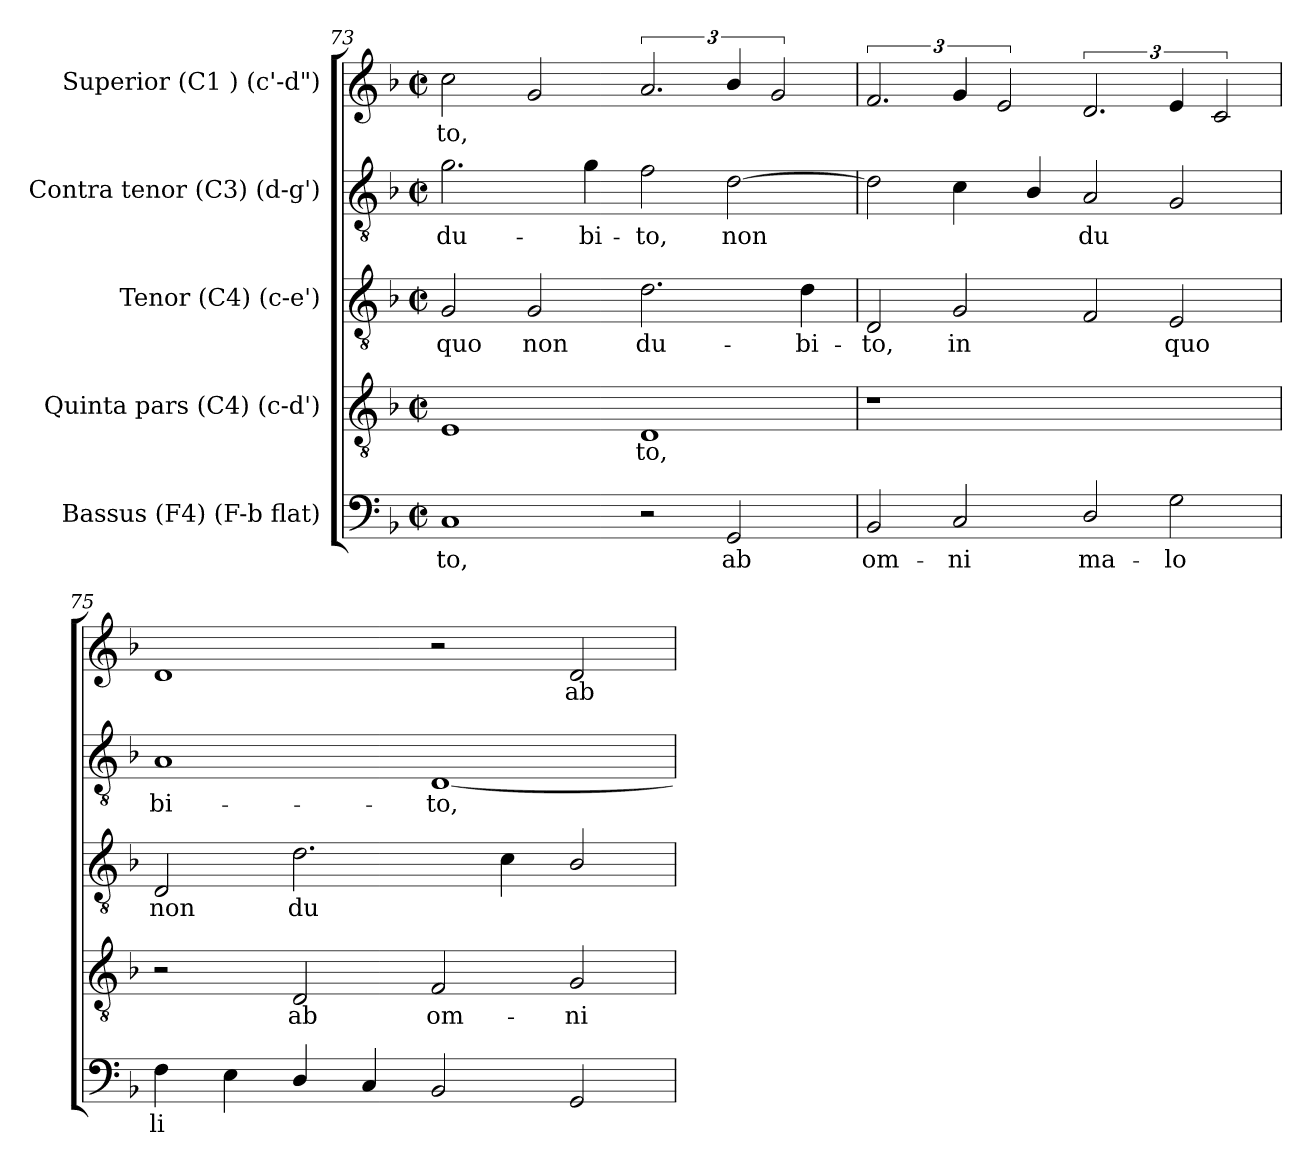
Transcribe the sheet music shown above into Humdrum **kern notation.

**kern	**text	**kern	**text	**kern	**text	**kern	**text	**kern	**text
*part5	*part5	*part4	*part4	*part3	*part3	*part2	*part2	*part1	*part1
*staff5	*staff5	*staff4	*staff4	*staff3	*staff3	*staff2	*staff2	*staff1	*staff1
*I"Bassus (F4)  (F-b flat)	*	*I"Quinta pars (C4)  (c-d')	*	*I"Tenor (C4)  (c-e')	*	*I"Contra tenor (C3)  (d-g')	*	*I"Superior (C1 )  (c'-d")	*
*clefF4	*	*clefGv2	*	*clefGv2	*	*clefGv2	*	*clefG2	*
*k[b-]	*	*k[b-]	*	*k[b-]	*	*k[b-]	*	*k[b-]	*
*F:	*	*F:	*	*F:	*	*F:	*	*F:	*
*M2/2	*	*M2/2	*	*M2/2	*	*M2/2	*	*M2/2	*
*met(c|)	*	*met(c|)	*	*met(c|)	*	*met(c|)	*	*met(c|)	*
=73	=73	=73	=73	=73	=73	=73	=73	=73	=73
!	!LO:LY:b:cj	!	!LO:LY:b:cj	!	!LO:LY:b:cj	!	!LO:LY:b:cj	!	!LO:LY:b:cj
1C	-to,	1E	--	2G/	quo	2.g\	du-	2cc\	-to,
!	!	!	!	!	!LO:LY:b:cj	!	!	!	!LO:LY:b:cj
.	.	.	.	2G/	non	.	.	2g/	.
!	!	!	!	!	!	!	!LO:LY:b:cj	!	!
.	.	.	.	.	.	4g\	-bi-	.	.
!	!	!	!LO:LY:b:cj	!	!LO:LY:b:cj	!	!LO:LY:b:cj	!	!LO:LY:b:cj
2r	.	1D	-to,	2.d\	du-	2f\	-to,	3.a/	.
!	!LO:LY:b:cj	!	!	!	!	!	!LO:LY:b:cj	!	!LO:LY:b:cj
2GG/	ab	.	.	.	.	[>2d\	non	6b-/	.
!	!	!	!	!	!	!	!	!	!LO:LY:b:cj
.	.	.	.	.	.	.	.	3g/	.
!	!	!	!	!	!LO:LY:b:cj	!	!	!	!
.	.	.	.	4d\	-bi-	.	.	.	.
=74	=74	=74	=74	=74	=74	=74	=74	=74	=74
!	!LO:LY:b:cj	!	!	!	!LO:LY:b:cj	!	!LO:LY:b:cj	!	!LO:LY:b:cj
2BB-/	om-	1r	.	2D/	-to,	2d\]	.	3.f/	.
!	!LO:LY:b:cj	!	!	!	!LO:LY:b:cj	!	!LO:LY:b:cj	!	!LO:LY:b:cj
2C/	-ni	.	.	2G/	in	4c\	.	6g/	.
!	!	!	!	!	!	!	!	!	!LO:LY:b:cj
.	.	.	.	.	.	.	.	3e/	.
!	!	!	!	!	!	!	!LO:LY:b:cj	!	!
.	.	.	.	.	.	4B-/	.	.	.
!	!LO:LY:b:cj	!	!	!	!LO:LY:b:cj	!	!LO:LY:b:cj	!	!LO:LY:b:cj
2D/	ma-	1ryy	.	2F/	.	2A/	du-	3.d/	.
!	!LO:LY:b:cj	!	!	!	!LO:LY:b:cj	!	!LO:LY:b:cj	!	!LO:LY:b:cj
2G\	-lo	.	.	2E/	quo	2G/	--	6e/	.
!	!	!	!	!	!	!	!	!	!LO:LY:b:cj
.	.	.	.	.	.	.	.	3c/	.
=75	=75	=75	=75	=75	=75	=75	=75	=75	=75
!	!LO:LY:b:cj	!	!	!	!LO:LY:b:cj	!	!LO:LY:b:cj	!	!LO:LY:b:cj
4F\	li-	2r	.	2D/	non	1A	-bi-	1d	.
!	!LO:LY:b:cj	!	!	!	!	!	!	!	!
4E\	--	.	.	.	.	.	.	.	.
!	!LO:LY:b:cj	!	!LO:LY:b:cj	!	!LO:LY:b:cj	!	!	!	!
4D/	--	2D/	ab	2.d\	du-	.	.	.	.
!	!LO:LY:b:cj	!	!	!	!	!	!	!	!
4C/	--	.	.	.	.	.	.	.	.
!	!LO:LY:b:cj	!	!LO:LY:b:cj	!	!	!	!LO:LY:b:cj	!	!
2BB-/	--	2F/	om-	.	.	[>1D	-to,	2r	.
!	!	!	!	!	!LO:LY:b:cj	!	!	!	!
.	.	.	.	4c\	--	.	.	.	.
!	!LO:LY:b:cj	!	!LO:LY:b:cj	!	!LO:LY:b:cj	!	!	!	!LO:LY:b:cj
2GG/	--	2G/	-ni	2B-/	--	.	.	2d/	ab
=	=	=	=	=	=	=	=	=	=
*-	*-	*-	*-	*-	*-	*-	*-	*-	*-
